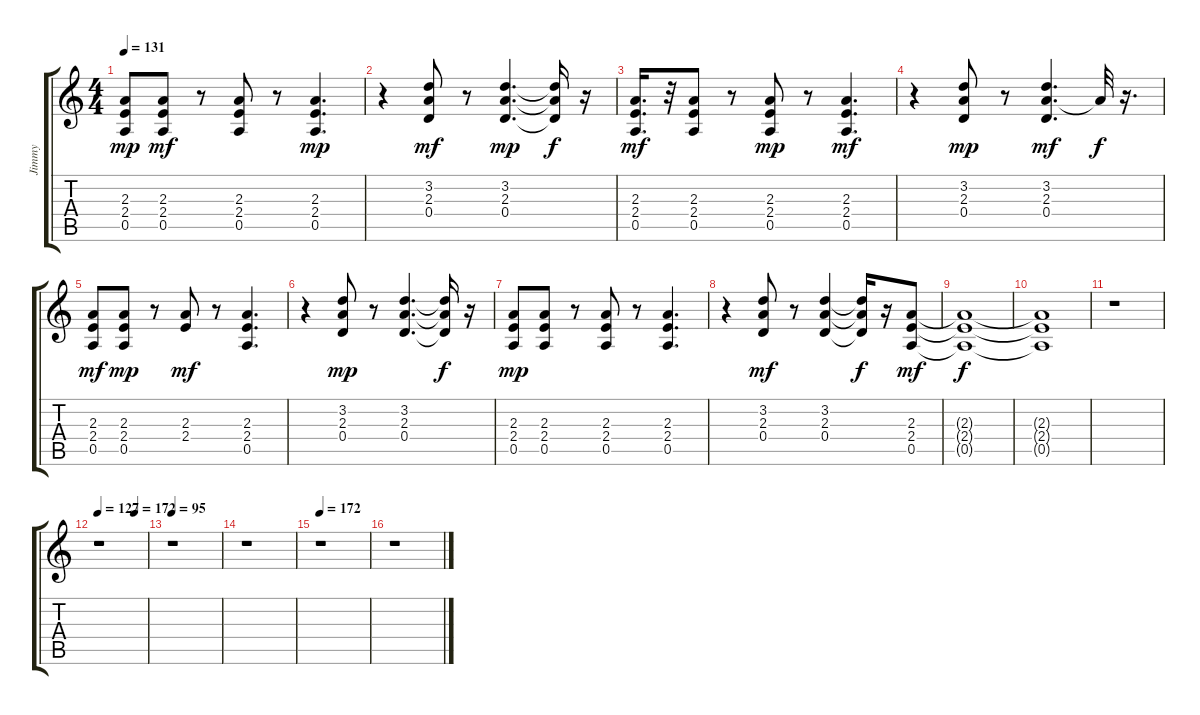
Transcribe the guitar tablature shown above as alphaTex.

\track ("Jimmy" "Jimmy") {instrument acousticguitarsteel}
\staff {score tabs}
\tuning (E4 B3 G3 D3 A2 E2) {hide}
\ts (4 4)
\tempo 131
\clef g2
\ks c
(2.3 2.4 0.5).8{dy mp} (2.3 2.4 0.5).8{dy mf} r.8 (2.3 2.4 0.5).8 r.8 (2.3 2.4 0.5).4{d dy mp} |
r.4 (3.2 2.3 0.4).8{dy mf} r.8 (3.2 2.3 0.4).4{d dy mp} (3.2{t} 2.3{t} 0.4{t}).16{dy f} r.16 |
(2.3 2.4 0.5).16{d dy mf} r.32 (2.3 2.4 0.5).8 r.8 (2.3 2.4 0.5).8{dy mp} r.8 (2.3 2.4 0.5).4{d dy mf} |
r.4 (3.2 2.3 0.4).8{dy mp} r.8 (3.2 2.3 0.4).4{d dy mf} 2.3{t}.32{dy f} r.16{d} |
(2.3 2.4 0.5).8{dy mf} (2.3 2.4 0.5).8{dy mp} r.8 (2.3 2.4).8{dy mf} r.8 (2.3 2.4 0.5).4{d} |
r.4 (3.2 2.3 0.4).8{dy mp} r.8 (3.2 2.3 0.4).4{d} (3.2{t} 2.3{t} 0.4{t}).16{dy f} r.16 |
(2.3 2.4 0.5).8{dy mp} (2.3 2.4 0.5).8 r.8 (2.3 2.4 0.5).8 r.8 (2.3 2.4 0.5).4{d} |
r.4 (3.2 2.3 0.4).8{dy mf} r.8 (3.2 2.3 0.4).4 (3.2{t} 2.3{t} 0.4{t}).16{dy f} r.16 (2.3 2.4 0.5).8{dy mf} |
(2.3{t} 2.4{t} 0.5{t}).1{dy f} |
(2.3{t} 2.4{t} 0.5{t}).1 |
r.1 |
\tempo (172 0.75)
\tempo 127
r.1 |
\tempo 95
r.1 |
r.1 |
\tempo 172
r.1 |
r.1
